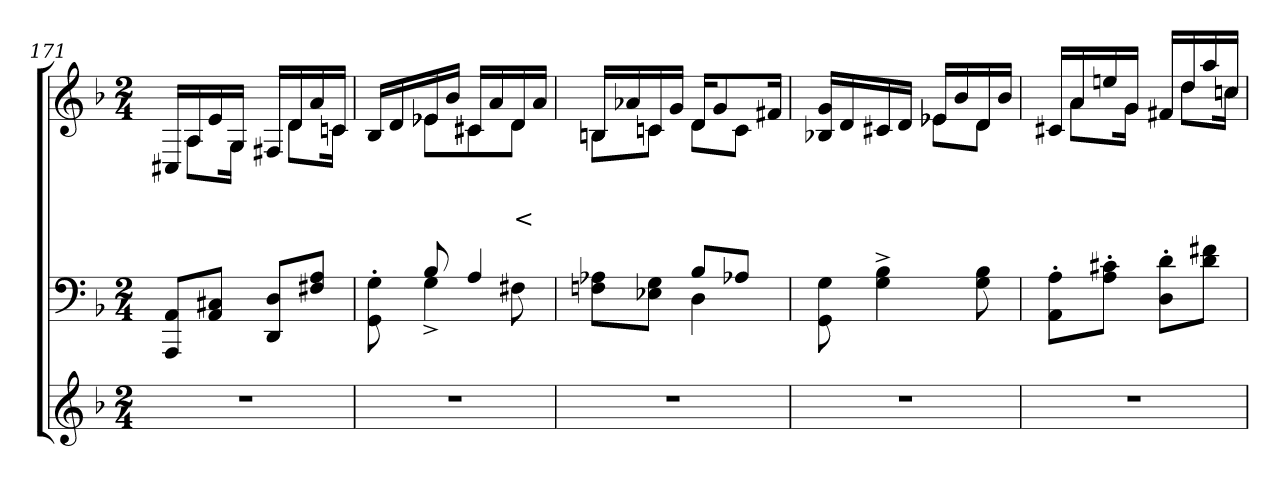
**kern	**kern	**kern	**text	**text
*part3	*part2	*part1	*part1	*part1
*staff3	*staff2	*staff1	*staff1	*staff1
*clefG2	*clefF4	*clefG2	*	*
*k[b-]	*k[b-]	*k[b-]	*	*
*M2/4	*M2/4	*M2/4	*	*
=171	=171	=171	=171	=171
*	*	*^	*	*
2r	8AA 8AAAL	16C#XLL	16ryy	.	.
.	.	16A	8AL	.	.
.	8C#X 8AAJ	16e	.	.	.
.	.	16GJJ	16GJk	.	.
.	8D 8DDL	16F#XLL	16ryy	.	.
.	.	16d	8dL	.	.
.	8A 8F#XJ	16a	.	.	.
.	.	16cnJJ	16cnJ	.	.
=172	=172	=172	=172	=172	=172
*	*^	*	*	*	*
2r	8ryy	8G\'> 8GG\'>	16B-LL	8ryy	.	.
.	.	.	16d	.	.	.
.	8B-	4G^>	16e-X	8e-L	.	.
.	.	.	16b-JJ	.	.	.
.	4A	.	16c#XLL	8c#	.	.
.	.	.	16a	.	.	.
.	.	8F#X	16d	8dJ	.	<
.	.	.	16aJJ	.	.	.
=173	=173	=173	=173	=173	=173	=173
2r	4ryy	8A- 8FnL	16BnLL	8BnL	.	.
.	.	.	16a-X	.	.	.
.	.	8G 8E-XJ	16cn	8cnJ	.	.
.	.	.	16gJJ	.	.	.
.	8B-L	4D	16dKL	8dL	.	.
.	.	.	8g	.	.	.
.	8A-XJ	.	.	8cJ	.	.
.	.	.	16f#XJk	.	.	.
*	*v	*v	*	*	*	*
=174	=174	=174	=174	=174	=174
2r	8G\ 8GG\	16g 16B-XLL	4ryy	.	.
.	.	16d	.	.	.
.	4B-^> 4G^>	16c#X	.	.	.
.	.	16dJJ	.	.	.
.	.	16e-XLL	8e-L	.	.
.	.	16b-	.	.	.
.	8B- 8G	16d	8dJ	.	.
.	.	16b-JJ	.	.	.
=175	=175	=175	=175	=175	=175
2r	8A'> 8AA'>L	16c#XLL	16ryy	.	.
.	.	16a	8aL	.	.
.	8c#X'> 8A'>J	16een	.	.	.
.	.	16gJJ	16gJ	.	.
.	8d'> 8D'>L	16f#XLL	16ryy	.	.
.	.	16dd	8ddL	.	.
.	8f#X 8dJ	16aa	.	.	.
.	.	16ccnJJ	16ccnJ	.	.
*	*	*v	*v	*	*
=	=	=	=	=
*-	*-	*-	*-	*-
